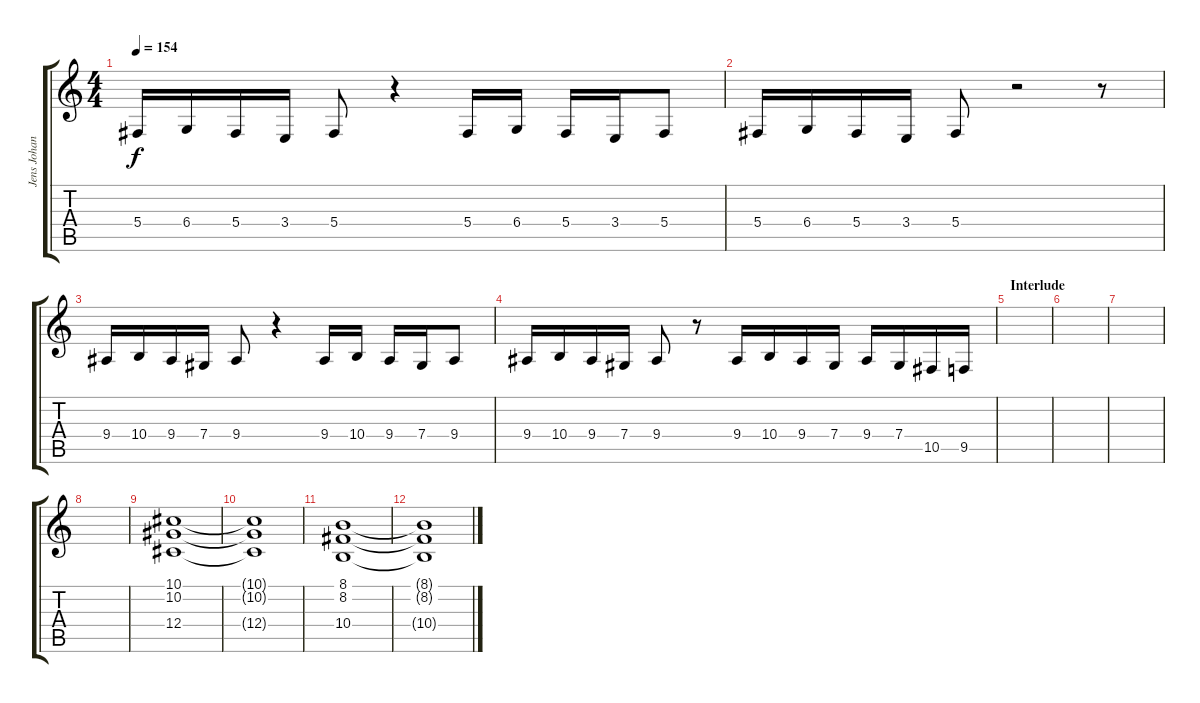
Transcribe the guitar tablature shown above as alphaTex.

\track ("Jens Johansson - Keyboards" "Jens Johan") {instrument harpsichord}
\staff {score tabs}
\tuning (Eb4 Bb3 Gb3 Db3 Ab2 Eb2) {hide}
\ts (4 4)
\tempo 154
\clef g2
\ks c
5.4.16{dy f} 6.4.16 5.4.16 3.4.16 5.4.8 r.4 5.4.16 6.4.16 5.4.16 3.4.16 5.4.8 |
5.4.16 6.4.16 5.4.16 3.4.16 5.4.8 r.2 r.8 |
9.4.16 10.4.16 9.4.16 7.4.16 9.4.8 r.4 9.4.16 10.4.16 9.4.16 7.4.16 9.4.8 |
9.4.16 10.4.16 9.4.16 7.4.16 9.4.8 r.8 9.4.16 10.4.16 9.4.16 7.4.16 9.4.16 7.4.16 10.5.16 9.5.16 |
\section ("" "Interlude")
|
|
|
|
(10.1 10.2 12.4).1{volume 11 instrument choiraahs} |
(10.1{t} 10.2{t} 12.4{t}).1 |
(8.1 8.2 10.4).1 |
(8.1{t} 8.2{t} 10.4{t}).1
